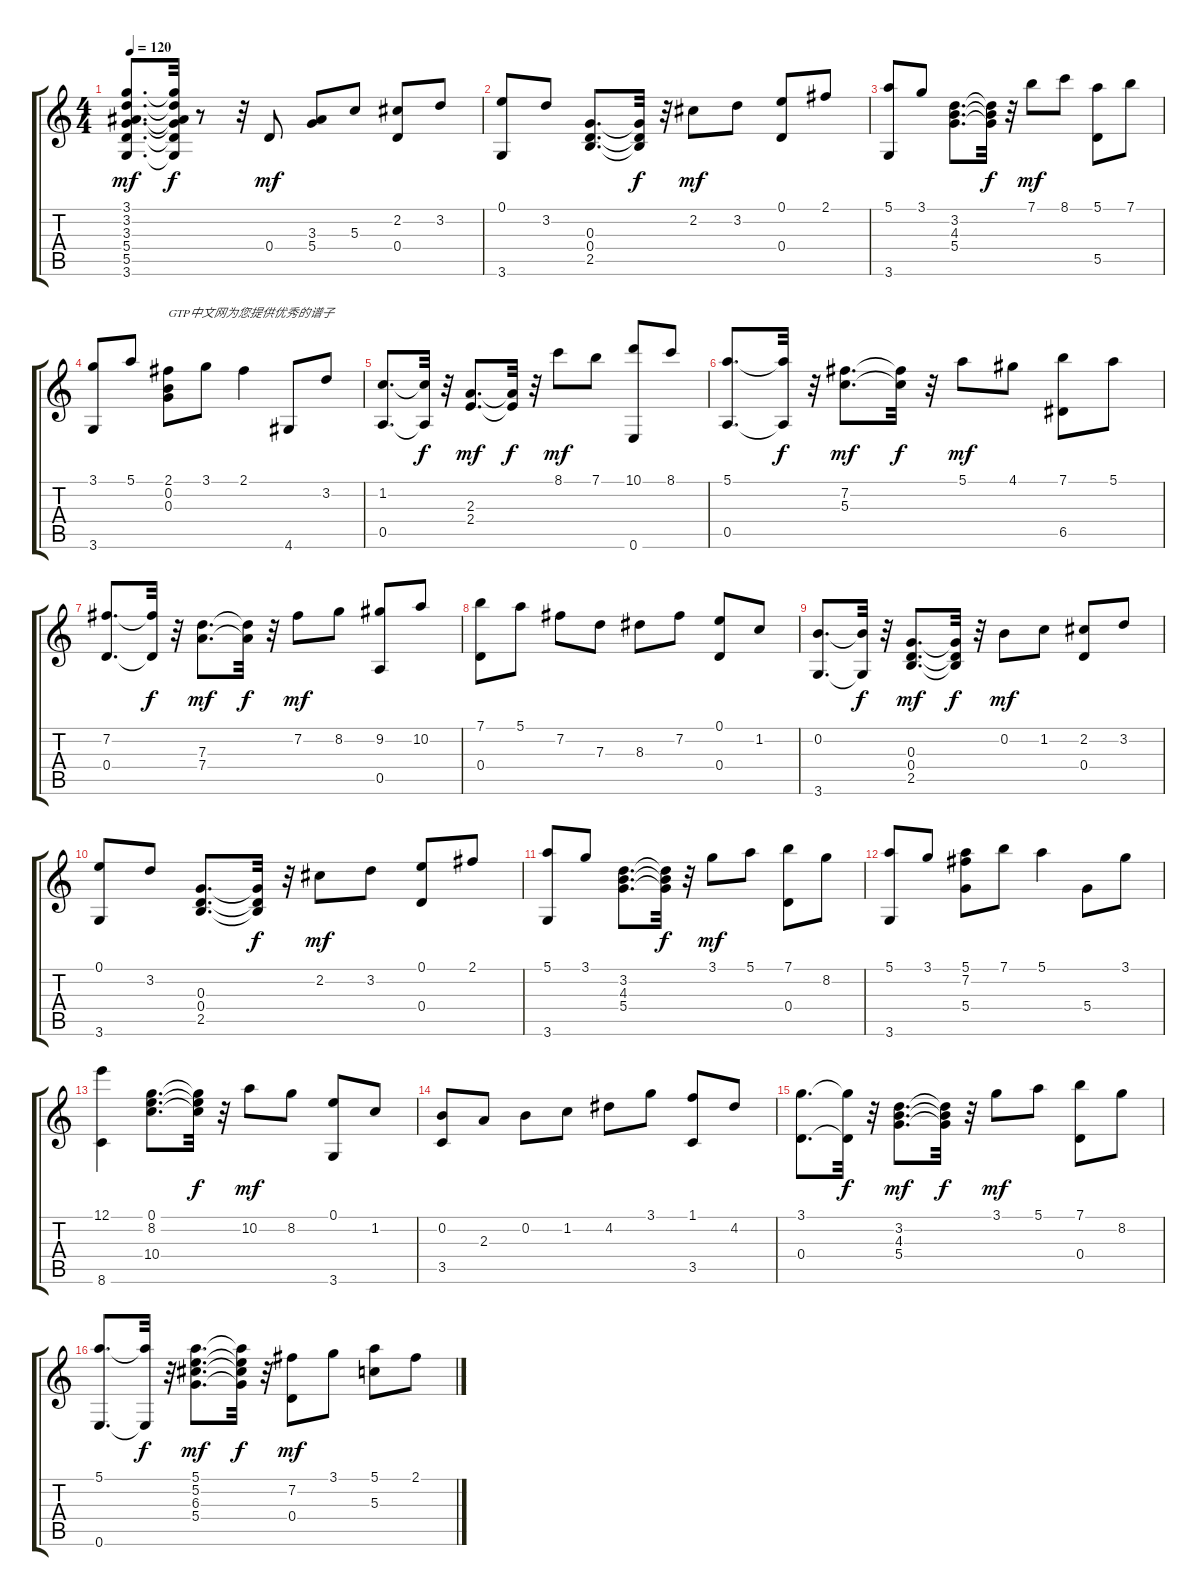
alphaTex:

\track "" {instrument acousticguitarsteel}
\staff {score tabs}
\tuning (E4 B3 G3 D3 A2 E2) {hide}
\ts (4 4)
\tempo 120
\clef g2
\ks c
(3.1 3.2 3.3 5.4 5.5 3.6).8{d dy mf} (3.1{t} 3.2{t} 3.3{t} 5.4{t} 5.5{t} 3.6{t}).32{dy f} r.8 r.32 0.4.8{dy mf} (3.3 5.4).8 5.3.8 (2.2 0.4).8 3.2.8 |
(0.1 3.6).8 3.2.8 (0.3 0.4 2.5).8{d} (0.3{t} 0.4{t} 2.5{t}).32{dy f} r.32 2.2.8{dy mf} 3.2.8 (0.1 0.4).8 2.1.8 |
(5.1 3.6).8 3.1.8 (3.2 4.3 5.4).8{d} (3.2{t} 4.3{t} 5.4{t}).32{dy f} r.32 7.1.8{dy mf} 8.1.8 (5.1 5.5).8 7.1.8 |
(3.1 3.6).8 5.1.8 (2.1 0.2 0.3).8{txt "GTP中文网为您提供优秀的谱子"} 3.1.8 2.1.4 4.6.8 3.2.8 |
(1.2 0.5).8{d} (1.2{t} 0.5{t}).32{dy f} r.32 (2.3 2.4).8{d dy mf} (2.3{t} 2.4{t}).32{dy f} r.32 8.1.8{dy mf} 7.1.8 (10.1 0.6).8 8.1.8 |
(5.1 0.5).8{d} (5.1{t} 0.5{t}).32{dy f} r.32 (7.2 5.3).8{d dy mf} (7.2{t} 5.3{t}).32{dy f} r.32 5.1.8{dy mf} 4.1.8 (7.1 6.5).8 5.1.8 |
(7.2 0.4).8{d} (7.2{t} 0.4{t}).32{dy f} r.32 (7.3 7.4).8{d dy mf} (7.3{t} 7.4{t}).32{dy f} r.32 7.2.8{dy mf} 8.2.8 (9.2 0.5).8 10.2.8 |
(7.1 0.4).8 5.1.8 7.2.8 7.3.8 8.3.8 7.2.8 (0.1 0.4).8 1.2.8 |
(0.2 3.6).8{d} (0.2{t} 3.6{t}).32{dy f} r.32 (0.3 0.4 2.5).8{d dy mf} (0.3{t} 0.4{t} 2.5{t}).32{dy f} r.32 0.2.8{dy mf} 1.2.8 (2.2 0.4).8 3.2.8 |
(0.1 3.6).8 3.2.8 (0.3 0.4 2.5).8{d} (0.3{t} 0.4{t} 2.5{t}).32{dy f} r.32 2.2.8{dy mf} 3.2.8 (0.1 0.4).8 2.1.8 |
(5.1 3.6).8 3.1.8 (3.2 4.3 5.4).8{d} (3.2{t} 4.3{t} 5.4{t}).32{dy f} r.32 3.1.8{dy mf} 5.1.8 (7.1 0.4).8 8.2.8 |
(5.1 3.6).8 3.1.8 (5.1 7.2 5.4).8 7.1.8 5.1.4 5.4.8 3.1.8 |
(12.1 8.6).4 (0.1 8.2 10.4).8{d} (0.1{t} 8.2{t} 10.4{t}).32{dy f} r.32 10.2.8{dy mf} 8.2.8 (0.1 3.6).8 1.2.8 |
(0.2 3.5).8 2.3.8 0.2.8 1.2.8 4.2.8 3.1.8 (1.1 3.5).8 4.2.8 |
(3.1 0.4).8{d} (3.1{t} 0.4{t}).32{dy f} r.32 (3.2 4.3 5.4).8{d dy mf} (3.2{t} 4.3{t} 5.4{t}).32{dy f} r.32 3.1.8{dy mf} 5.1.8 (7.1 0.4).8 8.2.8 |
(5.1 0.6).8{d} (5.1{t} 0.6{t}).32{dy f} r.32 (5.1 5.2 6.3 5.4).8{d dy mf} (5.1{t} 5.2{t} 6.3{t} 5.4{t}).32{dy f} r.32 (7.2 0.4).8{dy mf} 3.1.8 (5.1 5.3).8 2.1.8
